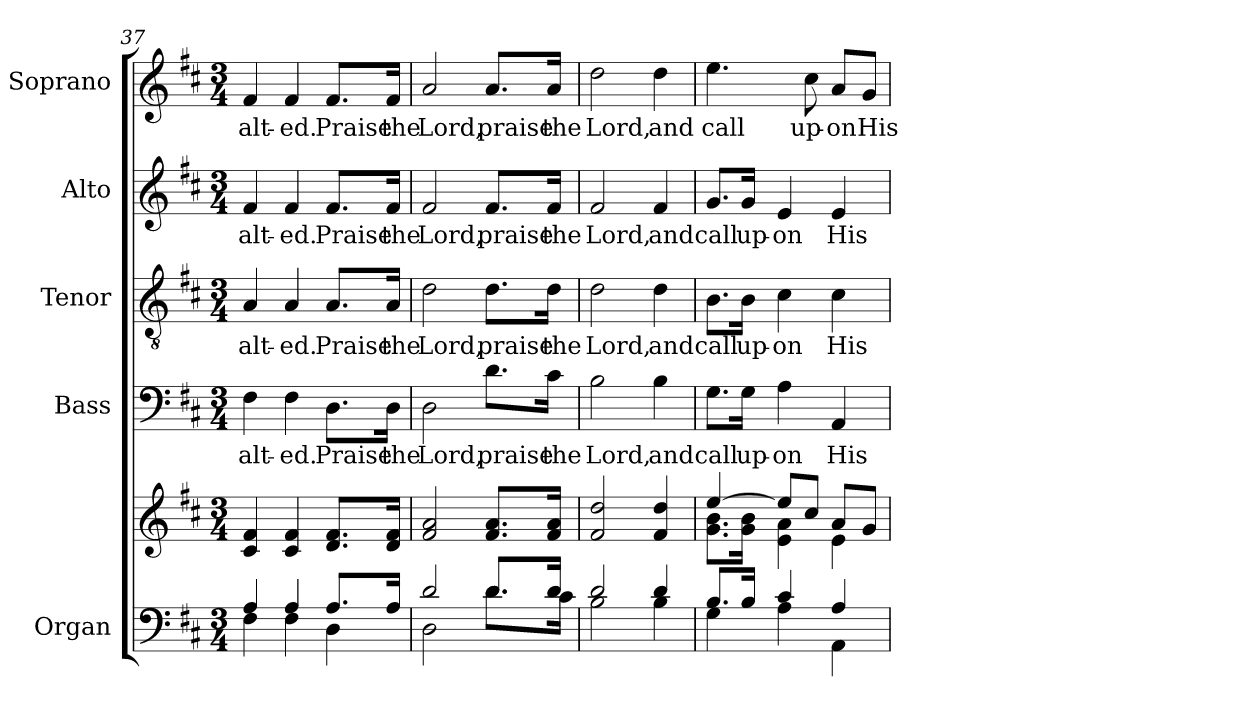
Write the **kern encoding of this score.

**kern	**kern	**kern	**text	**kern	**text	**kern	**text	**kern	**text
*part5	*part5	*part4	*part4	*part3	*part3	*part2	*part2	*part1	*part1
*staff6	*staff5	*staff4	*staff4	*staff3	*staff3	*staff2	*staff2	*staff1	*staff1
*I"Organ	*	*I"Bass	*	*I"Tenor	*	*I"Alto	*	*I"Soprano	*
*I'Org.	*	*I'B.	*	*I'T.	*	*I'A.	*	*I'S.	*
*clefF4	*clefG2	*clefF4	*	*clefGv2	*	*clefG2	*	*clefG2	*
*	*	*	*	*ITrd7c12	*	*	*	*	*
*k[f#c#]	*k[f#c#]	*k[f#c#]	*	*k[f#c#]	*	*k[f#c#]	*	*k[f#c#]	*
*D:	*D:	*D:	*	*D:	*	*D:	*	*D:	*
*M3/4	*M3/4	*M3/4	*	*M3/4	*	*M3/4	*	*M3/4	*
=37	=37	=37	=37	=37	=37	=37	=37	=37	=37
*^	*	*	*	*	*	*	*	*	*
!	!	!	!	!LO:LY:b:color=#000000	!	!	!	!	!	!
!	!	!	!	!	!	!LO:LY:b:color=#000000	!	!	!	!
!	!	!	!	!	!	!	!	!LO:LY:b:color=#000000	!	!
!	!	!	!	!	!	!	!	!	!	!LO:LY:b:color=#000000
4Ai/	4F#i\	4c#i/ 4f#i	4F#i\	-alt-	4AAi/	-alt-	4f#i/	-alt-	4f#i/	-alt-
!	!	!	!	!LO:LY:b:color=#000000	!	!	!	!	!	!
!	!	!	!	!	!	!LO:LY:b:color=#000000	!	!	!	!
!	!	!	!	!	!	!	!	!LO:LY:b:color=#000000	!	!
!	!	!	!	!	!	!	!	!	!	!LO:LY:b:color=#000000
4Ai/	4F#i\	4c#i/ 4f#i	4F#i\	-ed.	4AAi/	-ed.	4f#i/	-ed.	4f#i/	-ed.
!	!	!	!	!LO:LY:b:color=#000000	!	!	!	!	!	!
!	!	!	!	!	!	!LO:LY:b:color=#000000	!	!	!	!
!	!	!	!	!	!	!	!	!LO:LY:b:color=#000000	!	!
!	!	!	!	!	!	!	!	!	!	!LO:LY:b:color=#000000
8.Ai/L	4Di\	8.di/ 8.f#iL	8.Di\L	Praise	8.AAi/L	Praise	8.f#i/L	Praise	8.f#i/L	Praise
!	!	!	!	!LO:LY:b:color=#000000	!	!	!	!	!	!
!	!	!	!	!	!	!LO:LY:b:color=#000000	!	!	!	!
!	!	!	!	!	!	!	!	!LO:LY:b:color=#000000	!	!
!	!	!	!	!	!	!	!	!	!	!LO:LY:b:color=#000000
16Ai/Jk	.	16di/ 16f#iJk	16Di\Jk	the	16AAi/Jk	the	16f#i/Jk	the	16f#i/Jk	the
=38	=38	=38	=38	=38	=38	=38	=38	=38	=38	=38
!	!	!	!	!LO:LY:b:color=#000000	!	!	!	!	!	!
!	!	!	!	!	!	!LO:LY:b:color=#000000	!	!	!	!
!	!	!	!	!	!	!	!	!LO:LY:b:color=#000000	!	!
!	!	!	!	!	!	!	!	!	!	!LO:LY:b:color=#000000
2di/	2Di\	2f#i/ 2ai	2Di\	Lord,	2Di\	Lord,	2f#i/	Lord,	2ai/	Lord,
!	!	!	!	!LO:LY:b:color=#000000	!	!	!	!	!	!
!	!	!	!	!	!	!LO:LY:b:color=#000000	!	!	!	!
!	!	!	!	!	!	!	!	!LO:LY:b:color=#000000	!	!
!	!	!	!	!	!	!	!	!	!	!LO:LY:b:color=#000000
8.di/L	8.di\L	8.f#i/ 8.aiL	8.di\L	praise	8.Di\L	praise	8.f#i/L	praise	8.ai/L	praise
!	!	!	!	!LO:LY:b:color=#000000	!	!	!	!	!	!
!	!	!	!	!	!	!LO:LY:b:color=#000000	!	!	!	!
!	!	!	!	!	!	!	!	!LO:LY:b:color=#000000	!	!
!	!	!	!	!	!	!	!	!	!	!LO:LY:b:color=#000000
16di/Jk	16c#i\Jk	16f#i/ 16aiJk	16c#i\Jk	the	16Di\Jk	the	16f#i/Jk	the	16ai/Jk	the
=39	=39	=39	=39	=39	=39	=39	=39	=39	=39	=39
!	!	!	!	!LO:LY:b:color=#000000	!	!	!	!	!	!
!	!	!	!	!	!	!LO:LY:b:color=#000000	!	!	!	!
!	!	!	!	!	!	!	!	!LO:LY:b:color=#000000	!	!
!	!	!	!	!	!	!	!	!	!	!LO:LY:b:color=#000000
2di/	2Bi\	2f#i/ 2ddi	2Bi\	Lord,	2Di\	Lord,	2f#i/	Lord,	2ddi\	Lord,
!	!	!	!	!LO:LY:b:color=#000000	!	!	!	!	!	!
!	!	!	!	!	!	!LO:LY:b:color=#000000	!	!	!	!
!	!	!	!	!	!	!	!	!LO:LY:b:color=#000000	!	!
!	!	!	!	!	!	!	!	!	!	!LO:LY:b:color=#000000
4di/	4Bi\	4f#i/ 4ddi	4Bi\	and	4Di\	and	4f#i/	and	4ddi\	and
!!LO:PB:g=z
=40	=40	=40	=40	=40	=40	=40	=40	=40	=40	=40
*	*	*^	*	*	*	*	*	*	*	*
!	!	!	!	!	!LO:LY:b:color=#000000	!	!	!	!	!	!
!	!	!	!	!	!	!	!LO:LY:b:color=#000000	!	!	!	!
!	!	!	!	!	!	!	!	!	!LO:LY:b:color=#000000	!	!
!	!	!	!	!	!	!	!	!	!	!	!LO:LY:b:color=#000000
8.Bi/L	4Gi\	[>4eei/	8.gi\ 8.biL	8.Gi\L	call	8.BBi\L	call	8.gi/L	call	4.eei\	call
!	!	!	!	!	!LO:LY:b:color=#000000	!	!	!	!	!	!
!	!	!	!	!	!	!	!LO:LY:b:color=#000000	!	!	!	!
!	!	!	!	!	!	!	!	!	!LO:LY:b:color=#000000	!	!
16Bi/Jk	.	.	16gi\ 16biJk	16Gi\Jk	up-	16BBi\Jk	up-	16gi/Jk	up-	.	.
!	!	!	!	!	!LO:LY:b:color=#000000	!	!	!	!	!	!
!	!	!	!	!	!	!	!LO:LY:b:color=#000000	!	!	!	!
!	!	!	!	!	!	!	!	!	!LO:LY:b:color=#000000	!	!
4c#i/	4Ai\	8eei/L]	4ei\ 4ai	4Ai\	-on	4C#i\	-on	4ei/	-on	.	.
!	!	!	!	!	!	!	!	!	!	!	!LO:LY:b:color=#000000
.	.	8cc#i/J	.	.	.	.	.	.	.	8cc#i\	up-
!	!	!	!	!	!LO:LY:b:color=#000000	!	!	!	!	!	!
!	!	!	!	!	!	!	!LO:LY:b:color=#000000	!	!	!	!
!	!	!	!	!	!	!	!	!	!LO:LY:b:color=#000000	!	!
!	!	!	!	!	!	!	!	!	!	!	!LO:LY:b:color=#000000
4Ai/	4AAi\	8ai/L	4ei\	4AAi/	His	4C#i\	His	4ei/	His	8ai/L	-on
!	!	!	!	!	!	!	!	!	!	!	!LO:LY:b:color=#000000
.	.	8gi/J	.	.	.	.	.	.	.	8gi/J	His
*v	*v	*	*	*	*	*	*	*	*	*	*
*	*v	*v	*	*	*	*	*	*	*	*
=	=	=	=	=	=	=	=	=	=
*-	*-	*-	*-	*-	*-	*-	*-	*-	*-
